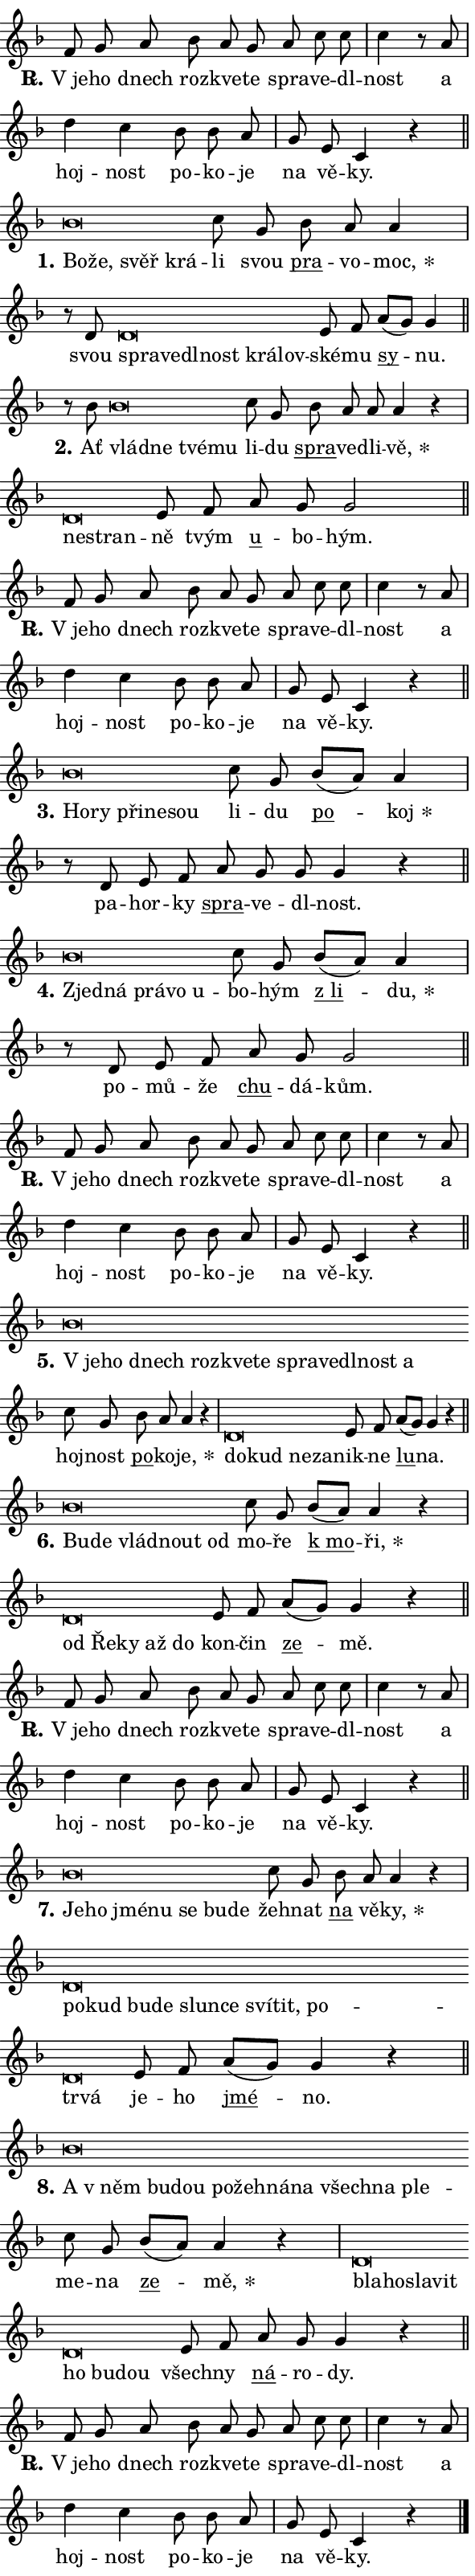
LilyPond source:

\version "2.24.0"
\header { tagline = "" }
\paper {
  indent = 0\cm
  top-margin = 0\cm
  right-margin = 0.13\cm % to fit lyric hyphens
  bottom-margin = 0\cm
  left-margin = 0\cm
  paper-width = 10\cm
  page-breaking = #ly:one-page-breaking
  system-system-spacing.basic-distance = #11
  score-system-spacing.basic-distance = #11
  ragged-last = ##f
}


%% Author: Thomas Morley
%% https://lists.gnu.org/archive/html/lilypond-user/2020-05/msg00002.html
#(define (line-position grob)
"Returns position of @var[grob} in current system:
   @code{'start}, if at first time-step
   @code{'end}, if at last time-step
   @code{'middle} otherwise
"
  (let* ((col (ly:item-get-column grob))
         (ln (ly:grob-object col 'left-neighbor))
         (rn (ly:grob-object col 'right-neighbor))
         (col-to-check-left (if (ly:grob? ln) ln col))
         (col-to-check-right (if (ly:grob? rn) rn col))
         (break-dir-left
           (and
             (ly:grob-property col-to-check-left 'non-musical #f)
             (ly:item-break-dir col-to-check-left)))
         (break-dir-right
           (and
             (ly:grob-property col-to-check-right 'non-musical #f)
             (ly:item-break-dir col-to-check-right))))
        (cond ((eqv? 1 break-dir-left) 'start)
              ((eqv? -1 break-dir-right) 'end)
              (else 'middle))))

#(define (tranparent-at-line-position vctor)
  (lambda (grob)
  "Relying on @code{line-position} select the relevant enry from @var{vctor}.
Used to determine transparency,"
    (case (line-position grob)
      ((end) (not (vector-ref vctor 0)))
      ((middle) (not (vector-ref vctor 1)))
      ((start) (not (vector-ref vctor 2))))))

noteHeadBreakVisibility =
#(define-music-function (break-visibility)(vector?)
"Makes @code{NoteHead}s transparent relying on @var{break-visibility}"
#{
  \override NoteHead.transparent =
    #(tranparent-at-line-position break-visibility)
#})

#(define delete-ledgers-for-transparent-note-heads
  (lambda (grob)
    "Reads whether a @code{NoteHead} is transparent.
If so this @code{NoteHead} is removed from @code{'note-heads} from
@var{grob}, which is supposed to be @code{LedgerLineSpanner}.
As a result ledgers are not printed for this @code{NoteHead}"
    (let* ((nhds-array (ly:grob-object grob 'note-heads))
           (nhds-list
             (if (ly:grob-array? nhds-array)
                 (ly:grob-array->list nhds-array)
                 '()))
           ;; Relies on the transparent-property being done before
           ;; Staff.LedgerLineSpanner.after-line-breaking is executed.
           ;; This is fragile ...
           (to-keep
             (remove
               (lambda (nhd)
                 (ly:grob-property nhd 'transparent #f))
               nhds-list)))
      ;; TODO find a better method to iterate over grob-arrays, similiar
      ;; to filter/remove etc for lists
      ;; For now rebuilt from scratch
      (set! (ly:grob-object grob 'note-heads)  '())
      (for-each
        (lambda (nhd)
          (ly:pointer-group-interface::add-grob grob 'note-heads nhd))
        to-keep))))

squashNotes = {
  \override NoteHead.X-extent = #'(-0.2 . 0.2)
  \override NoteHead.Y-extent = #'(-0.75 . 0)
  \override NoteHead.stencil =
    #(lambda (grob)
       (let ((pos (ly:grob-property grob 'staff-position)))
         (begin
           (if (< pos -7) (display "ERROR: Lower brevis then expected\n") (display ""))
           (if (<= pos -6) ly:text-interface::print ly:note-head::print))))
}
unSquashNotes = {
  \revert NoteHead.X-extent
  \revert NoteHead.Y-extent
  \revert NoteHead.stencil
}

hideNotes = \noteHeadBreakVisibility #begin-of-line-visible
unHideNotes = \noteHeadBreakVisibility #all-visible

% work-around for resetting accidentals
% https://lilypond.org/doc/v2.23/Documentation/notation/displaying-rhythms#unmetered-music
cadenzaMeasure = {
  \cadenzaOff
  \partial 1024 s1024
  \cadenzaOn
}

#(define-markup-command (accent layout props text) (markup?)
  "Underline accented syllable"
  (interpret-markup layout props
    #{\markup \override #'(offset . 4.3) \underline { #text }#}))

responsum = \markup \concat {
  "R" \hspace #-1.05 \path #0.1 #'((moveto 0 0.07) (lineto 0.9 0.8)) \hspace #0.05 "."
}

spaceSize = #0.6828661417322834 % exact space size for TeX Gyre Schola

\layout {
  \context {
    \Staff
    \remove "Time_signature_engraver"
    \override LedgerLineSpanner.after-line-breaking = #delete-ledgers-for-transparent-note-heads
  }
  \context {
    \Lyrics {
      \override LyricSpace.minimum-distance = \spaceSize
      \override LyricText.font-name = #"TeX Gyre Schola"
      \override LyricText.font-size = 1
      \override StanzaNumber.font-name = #"TeX Gyre Schola Bold"
      \override StanzaNumber.font-size = 1
    }
  }
  \context {
    \Score 
    \override NoteHead.text =
      #(lambda (grob) 
        (let ((pos (ly:grob-property grob 'staff-position)))
          #{\markup {
            \combine
              \halign #-0.55 \raise #(if (= pos -6) 0 0.5) \override #'(thickness . 2) \draw-line #'(3.2 . 0)
              \musicglyph "noteheads.sM1"
          }#}))
  }
}

% magnetic-lyrics.ily
%
%   written by
%     Jean Abou Samra <jean@abou-samra.fr>
%     Werner Lemberg <wl@gnu.org>
%
%   adapted by
%     Jiri Hon <jiri.hon@gmail.com>
%
% Version 2022-Apr-15

% https://www.mail-archive.com/lilypond-user@gnu.org/msg149350.html

#(define (Left_hyphen_pointer_engraver context)
   "Collect syllable-hyphen-syllable occurrences in lyrics and store
them in properties.  This engraver only looks to the left.  For
example, if the lyrics input is @code{foo -- bar}, it does the
following.

@itemize @bullet
@item
Set the @code{text} property of the @code{LyricHyphen} grob between
@q{foo} and @q{bar} to @code{foo}.

@item
Set the @code{left-hyphen} property of the @code{LyricText} grob with
text @q{foo} to the @code{LyricHyphen} grob between @q{foo} and
@q{bar}.
@end itemize

Use this auxiliary engraver in combination with the
@code{lyric-@/text::@/apply-@/magnetic-@/offset!} hook."
   (let ((hyphen #f)
         (text #f))
     (make-engraver
      (acknowledgers
       ((lyric-syllable-interface engraver grob source-engraver)
        (set! text grob)))
      (end-acknowledgers
       ((lyric-hyphen-interface engraver grob source-engraver)
        ;(when (not (grob::has-interface grob 'lyric-space-interface))
          (set! hyphen grob)));)
      ((stop-translation-timestep engraver)
       (when (and text hyphen)
         (ly:grob-set-object! text 'left-hyphen hyphen))
       (set! text #f)
       (set! hyphen #f)))))

#(define (lyric-text::apply-magnetic-offset! grob)
   "If the space between two syllables is less than the value in
property @code{LyricText@/.details@/.squash-threshold}, move the right
syllable to the left so that it gets concatenated with the left
syllable.

Use this function as a hook for
@code{LyricText@/.after-@/line-@/breaking} if the
@code{Left_@/hyphen_@/pointer_@/engraver} is active."
   (let ((hyphen (ly:grob-object grob 'left-hyphen #f)))
     (when hyphen
       (let ((left-text (ly:spanner-bound hyphen LEFT)))
         (when (grob::has-interface left-text 'lyric-syllable-interface)
           (let* ((common (ly:grob-common-refpoint grob left-text X))
                  (this-x-ext (ly:grob-extent grob common X))
                  (left-x-ext
                   (begin
                     ;; Trigger magnetism for left-text.
                     (ly:grob-property left-text 'after-line-breaking)
                     (ly:grob-extent left-text common X)))
                  ;; `delta` is the gap width between two syllables.
                  (delta (- (interval-start this-x-ext)
                            (interval-end left-x-ext)))
                  (details (ly:grob-property grob 'details))
                  (threshold (assoc-get 'squash-threshold details 0.2)))
             (when (< delta threshold)
               (let* (;; We have to manipulate the input text so that
                      ;; ligatures crossing syllable boundaries are not
                      ;; disabled.  For languages based on the Latin
                      ;; script this is essentially a beautification.
                      ;; However, for non-Western scripts it can be a
                      ;; necessity.
                      (lt (ly:grob-property left-text 'text))
                      (rt (ly:grob-property grob 'text))
                      (is-space (grob::has-interface hyphen 'lyric-space-interface))
                      (space (if is-space " " ""))
                      (extra-delta (if is-space spaceSize 0))
                      ;; Append new syllable.
                      (ltrt-space (if (and (string? lt) (string? rt))
                                (string-append lt space rt)
                                (make-concat-markup (list lt space rt))))
                      ;; Right-align `ltrt` to the right side.
                      (ltrt-space-markup (grob-interpret-markup
                               grob
                               (make-translate-markup
                                (cons (interval-length this-x-ext) 0)
                                (make-right-align-markup ltrt-space)))))
                 (begin
                   ;; Don't print `left-text`.
                   (ly:grob-set-property! left-text 'stencil #f)
                   ;; Set text and stencil (which holds all collected
                   ;; syllables so far) and shift it to the left.
                   (ly:grob-set-property! grob 'text ltrt-space)
                   (ly:grob-set-property! grob 'stencil ltrt-space-markup)
                   (ly:grob-translate-axis! grob (- (- delta extra-delta)) X))))))))))


#(define (lyric-hyphen::displace-bounds-first grob)
   ;; Make very sure this callback isn't triggered too early.
   (let ((left (ly:spanner-bound grob LEFT))
         (right (ly:spanner-bound grob RIGHT)))
     (ly:grob-property left 'after-line-breaking)
     (ly:grob-property right 'after-line-breaking)
     (ly:lyric-hyphen::print grob)))

squashThreshold = #0.4

\layout {
  \context {
    \Lyrics
    \consists #Left_hyphen_pointer_engraver
    \override LyricText.after-line-breaking =
      #lyric-text::apply-magnetic-offset!
    \override LyricHyphen.stencil = #lyric-hyphen::displace-bounds-first
    \override LyricText.details.squash-threshold = \squashThreshold
    \override LyricHyphen.minimum-distance = 0
    \override LyricHyphen.minimum-length = \squashThreshold
  }
}

squashText = \override LyricText.details.squash-threshold = 9999
unSquashText = \override LyricText.details.squash-threshold = \squashThreshold

leftText = \override LyricText.self-alignment-X = #LEFT
unLeftText = \revert LyricText.self-alignment-X

starOffset = #(lambda (grob) 
                (let ((x_offset (ly:self-alignment-interface::aligned-on-x-parent grob)))
                  (if (= x_offset 0) 0 (+ x_offset 1.2))))

star = #(define-music-function (syllable)(string?)
"Append star separator at the end of a syllable"
#{
  \once \override LyricText.X-offset = #starOffset
  \lyricmode { \markup {
    #syllable
    \override #'((font-name . "TeX Gyre Schola Bold")) \hspace #0.2 \lower #0.65 \larger "*"
  } }
#})

starAccent = #(define-music-function (syllable)(string?)
"Append star separator at the end of a syllable and make accent"
#{
  \once \override LyricText.X-offset = #starOffset
  \lyricmode { \markup {
    \accent #syllable
    \override #'((font-name . "TeX Gyre Schola Bold")) \hspace #0.2 \lower #0.65 \larger "*"
  } }
#})

breath = #(define-music-function (syllable)(string?)
"Append breathing indicator at the end of a syllable"
#{
  \lyricmode { \markup { #syllable "+" } }
#})

optionalBreath = #(define-music-function (syllable)(string?)
"Append optional breathing indicator at the end of a syllable"
#{
  \lyricmode { \markup { #syllable "(+)" } }
#})


\score {
    <<
        \new Voice = "melody" { \cadenzaOn \key f \major \relative { f'8 g a bes a g \bar "" a c c \cadenzaMeasure \bar "|" c4 r8 a \cadenzaMeasure \bar "|" d4 c \bar "" bes8 bes a \cadenzaMeasure \bar "|" g e c4 r \cadenzaMeasure \bar "||" \break } }
        \new Lyrics \lyricsto "melody" { \lyricmode { \set stanza = \responsum
"V je" -- ho dnech roz -- kve -- te spra -- ve -- dl -- nost a hoj -- nost po -- ko -- je na vě -- ky. } }
    >>
    \layout {}
}

\score {
    <<
        \new Voice = "melody" { \cadenzaOn \key f \major \relative { \squashNotes bes'\breve*1/16 \hideNotes \breve*1/16 \bar "" \breve*1/16 \breve*1/16 \bar "" \unHideNotes \unSquashNotes c8 g \bar "" bes a a4 \cadenzaMeasure \bar "|" r8 d, \squashNotes d\breve*1/16 \hideNotes \breve*1/16 \bar "" \breve*1/16 \bar "" \breve*1/16 \bar "" \breve*1/16 \breve*1/16 \bar "" \unHideNotes \unSquashNotes e8 f \bar "" a[( g)] g4 \cadenzaMeasure \bar "||" \break } }
        \new Lyrics \lyricsto "melody" { \lyricmode { \set stanza = "1."
\leftText Bo -- \squashText že, svěř krá -- \unLeftText \unSquashText li svou \markup \accent pra -- vo -- \star moc, svou \leftText spra -- \squashText ve -- dl -- nost krá -- lov -- \unLeftText \unSquashText ské -- mu \markup \accent sy -- nu. } }
    >>
    \layout {}
}

\score {
    <<
        \new Voice = "melody" { \cadenzaOn \key f \major \relative { r8 bes' \squashNotes bes\breve*1/16 \hideNotes \breve*1/16 \bar "" \breve*1/16 \breve*1/16 \bar "" \unHideNotes \unSquashNotes c8 g \bar "" bes a a a4 r \cadenzaMeasure \bar "|" \squashNotes d,\breve*1/16 \hideNotes \breve*1/16 \bar "" \unHideNotes \unSquashNotes e8 f \bar "" a g g2 \cadenzaMeasure \bar "||" \break } }
        \new Lyrics \lyricsto "melody" { \lyricmode { \set stanza = "2."
Ať \leftText vlád -- \squashText ne tvé -- mu \unLeftText \unSquashText li -- du \markup \accent spra -- ve -- dli -- \star vě, \leftText ne -- \squashText stran -- \unLeftText \unSquashText ně tvým \markup \accent u -- bo -- hým. } }
    >>
    \layout {}
}

\score {
    <<
        \new Voice = "melody" { \cadenzaOn \key f \major \relative { f'8 g a bes a g \bar "" a c c \cadenzaMeasure \bar "|" c4 r8 a \cadenzaMeasure \bar "|" d4 c \bar "" bes8 bes a \cadenzaMeasure \bar "|" g e c4 r \cadenzaMeasure \bar "||" \break } }
        \new Lyrics \lyricsto "melody" { \lyricmode { \set stanza = \responsum
"V je" -- ho dnech roz -- kve -- te spra -- ve -- dl -- nost a hoj -- nost po -- ko -- je na vě -- ky. } }
    >>
    \layout {}
}

\score {
    <<
        \new Voice = "melody" { \cadenzaOn \key f \major \relative { \squashNotes bes'\breve*1/16 \hideNotes \breve*1/16 \bar "" \breve*1/16 \bar "" \breve*1/16 \breve*1/16 \bar "" \unHideNotes \unSquashNotes c8 g \bar "" bes[( a)] a4 \cadenzaMeasure \bar "|" r8 d, e8 f \bar "" a g g g4 r \cadenzaMeasure \bar "||" \break } }
        \new Lyrics \lyricsto "melody" { \lyricmode { \set stanza = "3."
\leftText Ho -- \squashText ry při -- ne -- sou \unLeftText \unSquashText li -- du \markup \accent po -- \star koj pa -- hor -- ky \markup \accent spra -- ve -- dl -- nost. } }
    >>
    \layout {}
}

\score {
    <<
        \new Voice = "melody" { \cadenzaOn \key f \major \relative { \squashNotes bes'\breve*1/16 \hideNotes \breve*1/16 \bar "" \breve*1/16 \bar "" \breve*1/16 \breve*1/16 \bar "" \unHideNotes \unSquashNotes c8 g \bar "" bes[( a)] a4 \cadenzaMeasure \bar "|" r8 d, e8 f \bar "" a g g2 \cadenzaMeasure \bar "||" \break } }
        \new Lyrics \lyricsto "melody" { \lyricmode { \set stanza = "4."
\leftText Zjed -- \squashText ná prá -- vo u -- \unLeftText \unSquashText bo -- hým \markup \accent "z li" -- \star du, po -- mů -- že \markup \accent chu -- dá -- kům. } }
    >>
    \layout {}
}

\score {
    <<
        \new Voice = "melody" { \cadenzaOn \key f \major \relative { f'8 g a bes a g \bar "" a c c \cadenzaMeasure \bar "|" c4 r8 a \cadenzaMeasure \bar "|" d4 c \bar "" bes8 bes a \cadenzaMeasure \bar "|" g e c4 r \cadenzaMeasure \bar "||" \break } }
        \new Lyrics \lyricsto "melody" { \lyricmode { \set stanza = \responsum
"V je" -- ho dnech roz -- kve -- te spra -- ve -- dl -- nost a hoj -- nost po -- ko -- je na vě -- ky. } }
    >>
    \layout {}
}

\score {
    <<
        \new Voice = "melody" { \cadenzaOn \key f \major \relative { \squashNotes bes'\breve*1/16 \hideNotes \breve*1/16 \bar "" \breve*1/16 \bar "" \breve*1/16 \bar "" \breve*1/16 \bar "" \breve*1/16 \bar "" \breve*1/16 \bar "" \breve*1/16 \bar "" \breve*1/16 \bar "" \breve*1/16 \breve*1/16 \bar "" \unHideNotes \unSquashNotes c8 g \bar "" bes a a4 r \cadenzaMeasure \bar "|" \squashNotes d,\breve*1/16 \hideNotes \breve*1/16 \bar "" \breve*1/16 \breve*1/16 \bar "" \unHideNotes \unSquashNotes e8 f \bar "" a[( g)] g4 r \cadenzaMeasure \bar "||" \break } }
        \new Lyrics \lyricsto "melody" { \lyricmode { \set stanza = "5."
\leftText "V je" -- \squashText ho dnech roz -- kve -- te spra -- ve -- dl -- nost a \unLeftText \unSquashText hoj -- nost \markup \accent po -- ko -- \star je, \leftText do -- \squashText kud ne -- za -- \unLeftText \unSquashText nik -- ne \markup \accent lu -- na. } }
    >>
    \layout {}
}

\score {
    <<
        \new Voice = "melody" { \cadenzaOn \key f \major \relative { \squashNotes bes'\breve*1/16 \hideNotes \breve*1/16 \bar "" \breve*1/16 \bar "" \breve*1/16 \breve*1/16 \bar "" \unHideNotes \unSquashNotes c8 g \bar "" bes[( a)] a4 r \cadenzaMeasure \bar "|" \squashNotes d,\breve*1/16 \hideNotes \breve*1/16 \bar "" \breve*1/16 \bar "" \breve*1/16 \breve*1/16 \bar "" \unHideNotes \unSquashNotes e8 f \bar "" a[( g)] g4 r \cadenzaMeasure \bar "||" \break } }
        \new Lyrics \lyricsto "melody" { \lyricmode { \set stanza = "6."
\leftText Bu -- \squashText de vlád -- nout od \unLeftText \unSquashText mo -- ře \markup \accent "k mo" -- \star ři, \leftText od \squashText Ře -- ky až do \unLeftText \unSquashText kon -- čin \markup \accent ze -- mě. } }
    >>
    \layout {}
}

\score {
    <<
        \new Voice = "melody" { \cadenzaOn \key f \major \relative { f'8 g a bes a g \bar "" a c c \cadenzaMeasure \bar "|" c4 r8 a \cadenzaMeasure \bar "|" d4 c \bar "" bes8 bes a \cadenzaMeasure \bar "|" g e c4 r \cadenzaMeasure \bar "||" \break } }
        \new Lyrics \lyricsto "melody" { \lyricmode { \set stanza = \responsum
"V je" -- ho dnech roz -- kve -- te spra -- ve -- dl -- nost a hoj -- nost po -- ko -- je na vě -- ky. } }
    >>
    \layout {}
}

\score {
    <<
        \new Voice = "melody" { \cadenzaOn \key f \major \relative { \squashNotes bes'\breve*1/16 \hideNotes \breve*1/16 \bar "" \breve*1/16 \bar "" \breve*1/16 \bar "" \breve*1/16 \bar "" \breve*1/16 \breve*1/16 \bar "" \unHideNotes \unSquashNotes c8 g \bar "" bes a a4 r \cadenzaMeasure \bar "|" \squashNotes d,\breve*1/16 \hideNotes \breve*1/16 \bar "" \breve*1/16 \bar "" \breve*1/16 \bar "" \breve*1/16 \bar "" \breve*1/16 \bar "" \breve*1/16 \bar "" \breve*1/16 \bar "" \breve*1/16 \bar "" \breve*1/16 \breve*1/16 \bar "" \unHideNotes \unSquashNotes e8 f \bar "" a[( g)] g4 r \cadenzaMeasure \bar "||" \break } }
        \new Lyrics \lyricsto "melody" { \lyricmode { \set stanza = "7."
\leftText Je -- \squashText ho jmé -- nu se bu -- de \unLeftText \unSquashText žeh -- nat \markup \accent na vě -- \star ky, \leftText po -- \squashText kud bu -- de slun -- ce sví -- tit, po -- tr -- vá \unLeftText \unSquashText je -- ho \markup \accent jmé -- no. } }
    >>
    \layout {}
}

\score {
    <<
        \new Voice = "melody" { \cadenzaOn \key f \major \relative { \squashNotes bes'\breve*1/16 \hideNotes \breve*1/16 \bar "" \breve*1/16 \bar "" \breve*1/16 \bar "" \breve*1/16 \bar "" \breve*1/16 \bar "" \breve*1/16 \bar "" \breve*1/16 \bar "" \breve*1/16 \bar "" \breve*1/16 \breve*1/16 \bar "" \unHideNotes \unSquashNotes c8 g \bar "" bes[( a)] a4 r \cadenzaMeasure \bar "|" \squashNotes d,\breve*1/16 \hideNotes \breve*1/16 \bar "" \breve*1/16 \bar "" \breve*1/16 \bar "" \breve*1/16 \bar "" \breve*1/16 \breve*1/16 \bar "" \unHideNotes \unSquashNotes e8 f \bar "" a g g4 r \cadenzaMeasure \bar "||" \break } }
        \new Lyrics \lyricsto "melody" { \lyricmode { \set stanza = "8."
\leftText A \squashText "v něm" bu -- dou po -- žeh -- ná -- na všech -- na ple -- \unLeftText \unSquashText me -- na \markup \accent ze -- \star mě, \leftText bla -- \squashText ho -- sla -- vit ho bu -- dou \unLeftText \unSquashText všech -- ny \markup \accent ná -- ro -- dy. } }
    >>
    \layout {}
}

\score {
    <<
        \new Voice = "melody" { \cadenzaOn \key f \major \relative { f'8 g a bes a g \bar "" a c c \cadenzaMeasure \bar "|" c4 r8 a \cadenzaMeasure \bar "|" d4 c \bar "" bes8 bes a \cadenzaMeasure \bar "|" g e c4 r \cadenzaMeasure \bar "||" \break } \bar "|." }
        \new Lyrics \lyricsto "melody" { \lyricmode { \set stanza = \responsum
"V je" -- ho dnech roz -- kve -- te spra -- ve -- dl -- nost a hoj -- nost po -- ko -- je na vě -- ky. } }
    >>
    \layout {}
}
